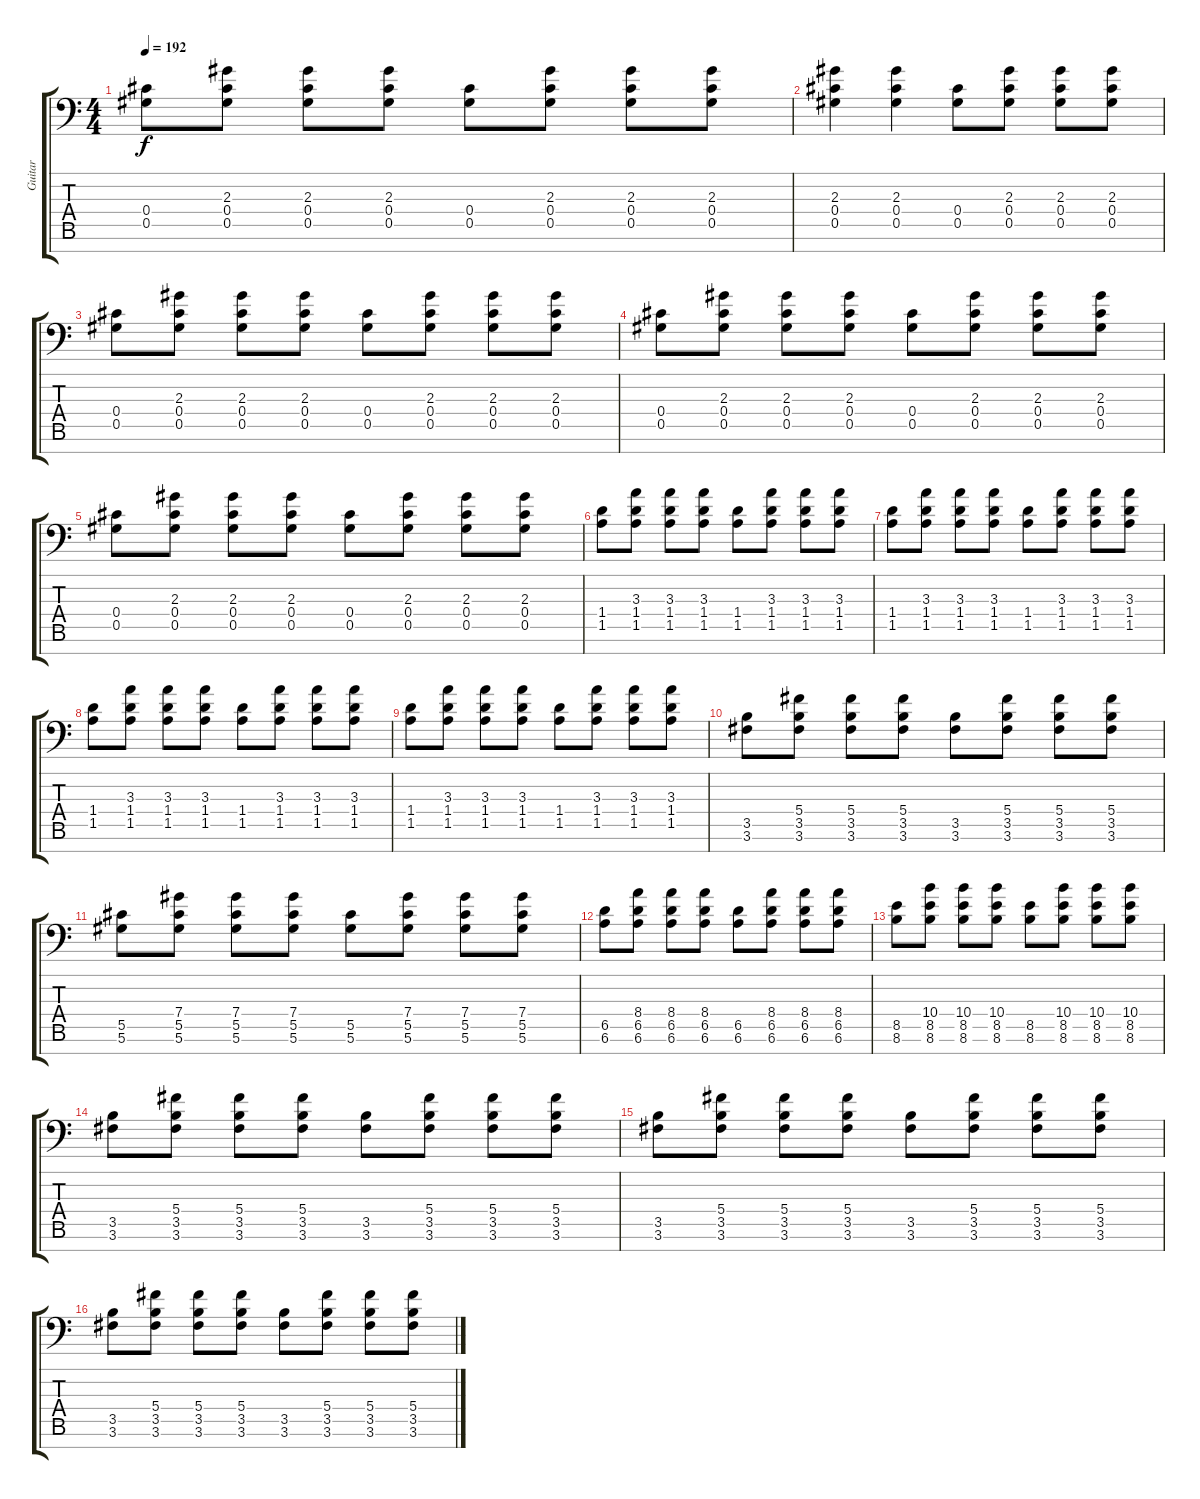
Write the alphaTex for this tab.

\track ("Guitar" "Guitar") {instrument distortionguitar}
\staff {score tabs}
\tuning (Eb4 Bb3 Gb3 Db3 Ab2 Eb2 Bb1) {hide}
\ts (4 4)
\tempo 192
\clef f4
\ks c
(0.4 0.5).8{dy f} (2.3 0.4 0.5).8 (2.3 0.4 0.5).8 (2.3 0.4 0.5).8 (0.4 0.5).8 (2.3 0.4 0.5).8 (2.3 0.4 0.5).8 (2.3 0.4 0.5).8 |
(2.3 0.4 0.5).4 (2.3 0.4 0.5).4 (0.4 0.5).8 (2.3 0.4 0.5).8 (2.3 0.4 0.5).8 (2.3 0.4 0.5).8 |
(0.4 0.5).8 (2.3 0.4 0.5).8 (2.3 0.4 0.5).8 (2.3 0.4 0.5).8 (0.4 0.5).8 (2.3 0.4 0.5).8 (2.3 0.4 0.5).8 (2.3 0.4 0.5).8 |
(0.4 0.5).8 (2.3 0.4 0.5).8 (2.3 0.4 0.5).8 (2.3 0.4 0.5).8 (0.4 0.5).8 (2.3 0.4 0.5).8 (2.3 0.4 0.5).8 (2.3 0.4 0.5).8 |
(0.4 0.5).8 (2.3 0.4 0.5).8 (2.3 0.4 0.5).8 (2.3 0.4 0.5).8 (0.4 0.5).8 (2.3 0.4 0.5).8 (2.3 0.4 0.5).8 (2.3 0.4 0.5).8 |
(1.4 1.5).8 (3.3 1.4 1.5).8 (3.3 1.4 1.5).8 (3.3 1.4 1.5).8 (1.4 1.5).8 (3.3 1.4 1.5).8 (3.3 1.4 1.5).8 (3.3 1.4 1.5).8 |
(1.4 1.5).8 (3.3 1.4 1.5).8 (3.3 1.4 1.5).8 (3.3 1.4 1.5).8 (1.4 1.5).8 (3.3 1.4 1.5).8 (3.3 1.4 1.5).8 (3.3 1.4 1.5).8 |
(1.4 1.5).8 (3.3 1.4 1.5).8 (3.3 1.4 1.5).8 (3.3 1.4 1.5).8 (1.4 1.5).8 (3.3 1.4 1.5).8 (3.3 1.4 1.5).8 (3.3 1.4 1.5).8 |
(1.4 1.5).8 (3.3 1.4 1.5).8 (3.3 1.4 1.5).8 (3.3 1.4 1.5).8 (1.4 1.5).8 (3.3 1.4 1.5).8 (3.3 1.4 1.5).8 (3.3 1.4 1.5).8 |
(3.5 3.6).8 (5.4 3.5 3.6).8 (5.4 3.5 3.6).8 (5.4 3.5 3.6).8 (3.5 3.6).8 (5.4 3.5 3.6).8 (5.4 3.5 3.6).8 (5.4 3.5 3.6).8 |
(5.5 5.6).8 (7.4 5.5 5.6).8 (7.4 5.5 5.6).8 (7.4 5.5 5.6).8 (5.5 5.6).8 (7.4 5.5 5.6).8 (7.4 5.5 5.6).8 (7.4 5.5 5.6).8 |
(6.5 6.6).8 (8.4 6.5 6.6).8 (8.4 6.5 6.6).8 (8.4 6.5 6.6).8 (6.5 6.6).8 (8.4 6.5 6.6).8 (8.4 6.5 6.6).8 (8.4 6.5 6.6).8 |
(8.5 8.6).8 (10.4 8.5 8.6).8 (10.4 8.5 8.6).8 (10.4 8.5 8.6).8 (8.5 8.6).8 (10.4 8.5 8.6).8 (10.4 8.5 8.6).8 (10.4 8.5 8.6).8 |
(3.5 3.6).8 (5.4 3.5 3.6).8 (5.4 3.5 3.6).8 (5.4 3.5 3.6).8 (3.5 3.6).8 (5.4 3.5 3.6).8 (5.4 3.5 3.6).8 (5.4 3.5 3.6).8 |
(3.5 3.6).8 (5.4 3.5 3.6).8 (5.4 3.5 3.6).8 (5.4 3.5 3.6).8 (3.5 3.6).8 (5.4 3.5 3.6).8 (5.4 3.5 3.6).8 (5.4 3.5 3.6).8 |
(3.5 3.6).8 (5.4 3.5 3.6).8 (5.4 3.5 3.6).8 (5.4 3.5 3.6).8 (3.5 3.6).8 (5.4 3.5 3.6).8 (5.4 3.5 3.6).8 (5.4 3.5 3.6).8
